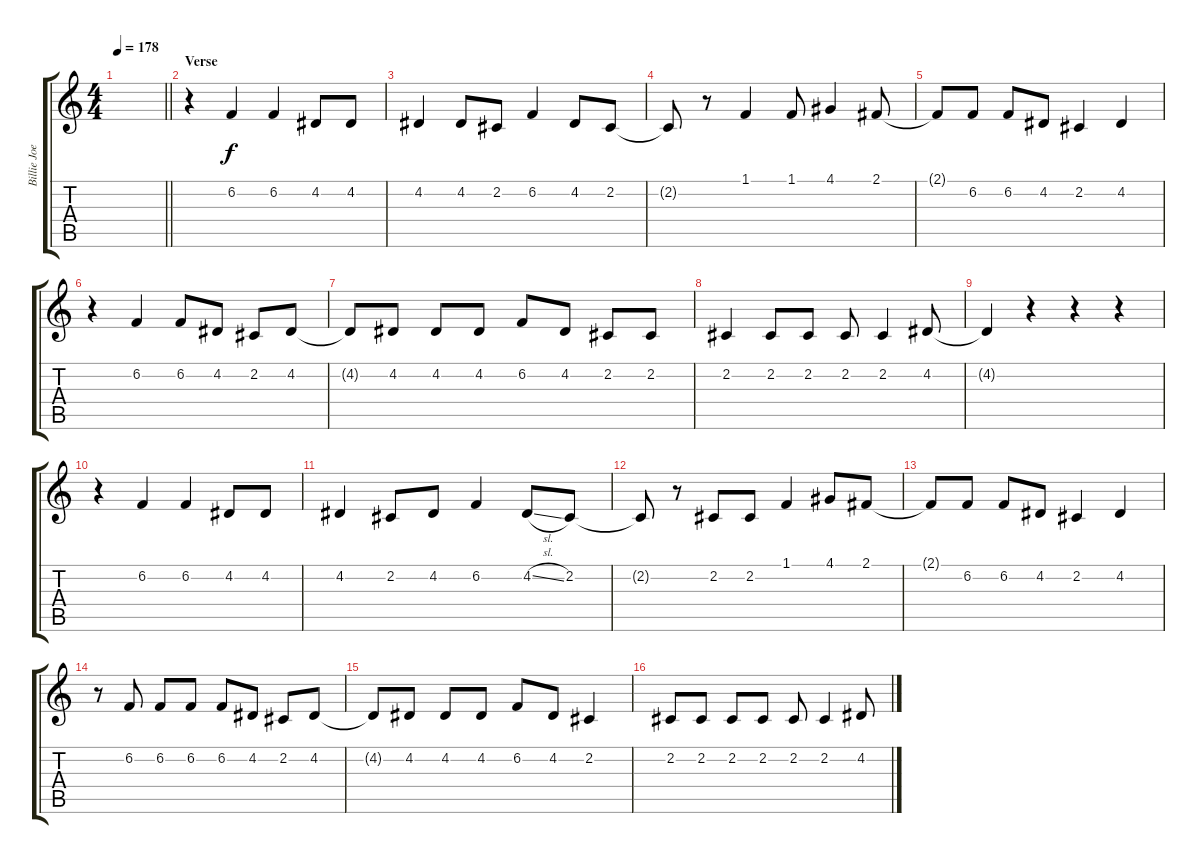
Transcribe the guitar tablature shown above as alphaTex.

\track ("Billie Joe Armstrong - Vocals" "Billie Joe") {instrument altosax}
\staff {score tabs}
\tuning (E4 B3 G3 D3 A2 E2) {hide}
\ts (4 4)
\tempo 178
\clef g2
\barLineRight lightlight
\ks c
|
\section ("" "Verse")
r.4 6.2.4 6.2.4 4.2.8 4.2.8 |
4.2.4 4.2.8 2.2.8 6.2.4 4.2.8 2.2.8 |
2.2{t}.8 r.8 1.1.4 1.1.8 4.1.4 2.1.8 |
2.1{t}.8 6.2.8 6.2.8 4.2.8 2.2.4 4.2.4 |
r.4 6.2.4 6.2.8 4.2.8 2.2.8 4.2.8 |
4.2{t}.8 4.2.8 4.2.8 4.2.8 6.2.8 4.2.8 2.2.8 2.2.8 |
2.2.4 2.2.8 2.2.8 2.2.8 2.2.4 4.2.8 |
4.2{t}.4 r.4 r.4 r.4 |
r.4 6.2.4 6.2.4 4.2.8 4.2.8 |
4.2.4 2.2.8 4.2.8 6.2.4 4.2{sl}.8 2.2.8 |
2.2{t}.8 r.8 2.2.8 2.2.8 1.1.4 4.1.8 2.1.8 |
2.1{t}.8 6.2.8 6.2.8 4.2.8 2.2.4 4.2.4 |
r.8 6.2.8 6.2.8 6.2.8 6.2.8 4.2.8 2.2.8 4.2.8 |
4.2{t}.8 4.2.8 4.2.8 4.2.8 6.2.8 4.2.8 2.2.4 |
2.2.8 2.2.8 2.2.8 2.2.8 2.2.8 2.2.4 4.2.8
